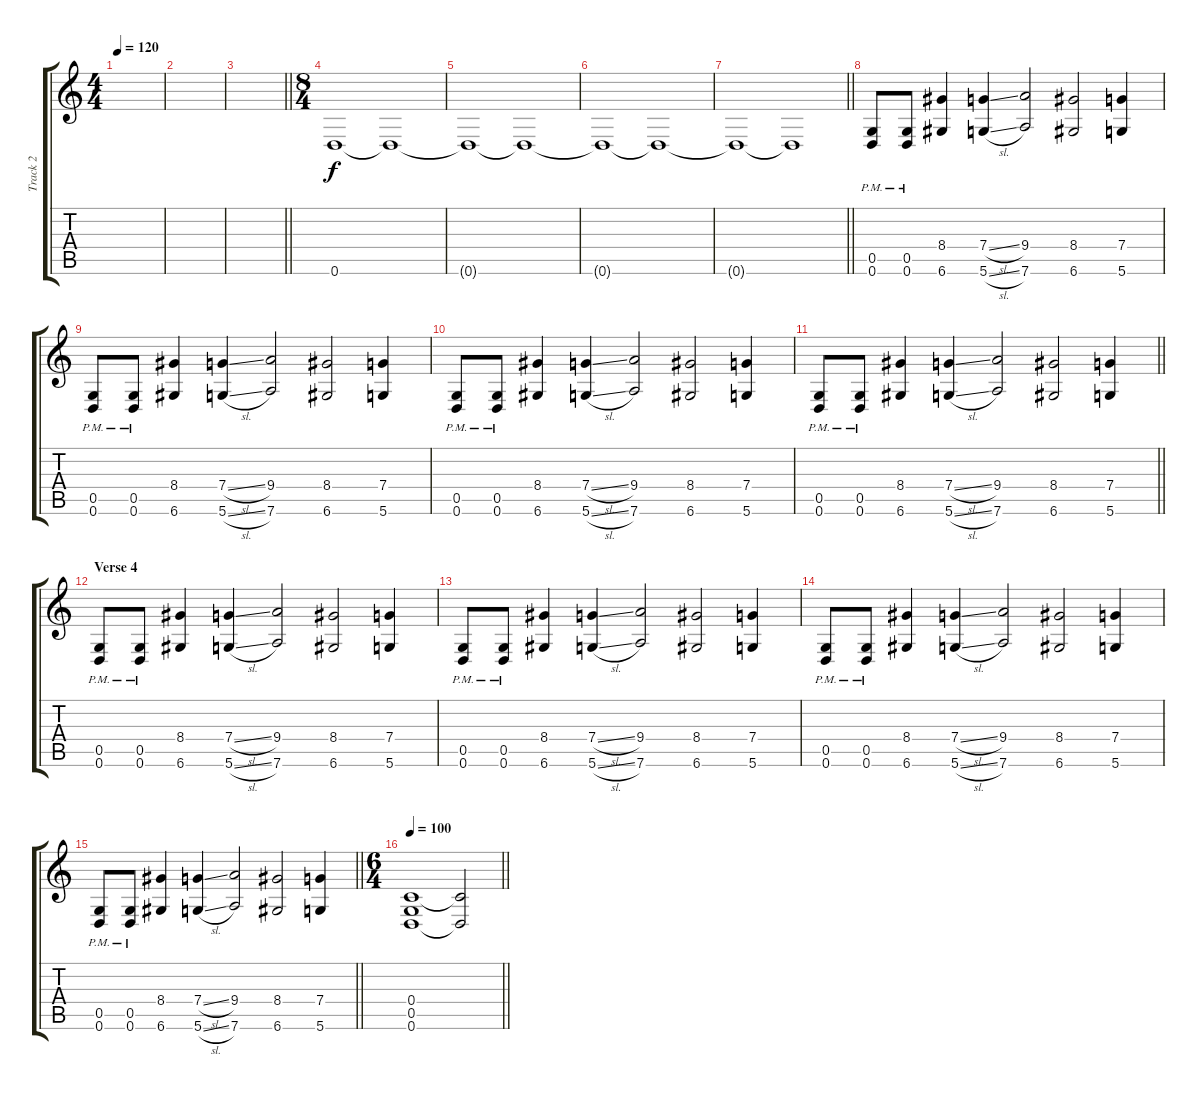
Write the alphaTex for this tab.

\track ("Track 2" "Track 2") {instrument distortionguitar}
\staff {score tabs}
\tuning (D4 A3 F3 C3 G2 D2) {hide}
\ts (4 4)
\tempo 120
\clef g2
\ks c
|
|
\barLineRight lightlight
|
\ts (8 4)
\section ("" "")
0.6.1 0.6{t}.1 |
0.6{t}.1 0.6{t}.1 |
0.6{t}.1 0.6{t}.1 |
\barLineRight lightlight
0.6{t}.1 0.6{t}.1 |
\section ("" "")
(0.5{pm} 0.6{pm}).8 (0.5{pm} 0.6{pm}).8 (8.4 6.6).4 (7.4{sl} 5.6{sl}).4 (9.4 7.6).2 (8.4 6.6).2 (7.4 5.6).4 |
(0.5{pm} 0.6{pm}).8 (0.5{pm} 0.6{pm}).8 (8.4 6.6).4 (7.4{sl} 5.6{sl}).4 (9.4 7.6).2 (8.4 6.6).2 (7.4 5.6).4 |
(0.5{pm} 0.6{pm}).8 (0.5{pm} 0.6{pm}).8 (8.4 6.6).4 (7.4{sl} 5.6{sl}).4 (9.4 7.6).2 (8.4 6.6).2 (7.4 5.6).4 |
\barLineRight lightlight
(0.5{pm} 0.6{pm}).8 (0.5{pm} 0.6{pm}).8 (8.4 6.6).4 (7.4{sl} 5.6{sl}).4 (9.4 7.6).2 (8.4 6.6).2 (7.4 5.6).4 |
\section ("" "Verse 4")
(0.5{pm} 0.6{pm}).8 (0.5{pm} 0.6{pm}).8 (8.4 6.6).4 (7.4{sl} 5.6{sl}).4 (9.4 7.6).2 (8.4 6.6).2 (7.4 5.6).4 |
(0.5{pm} 0.6{pm}).8 (0.5{pm} 0.6{pm}).8 (8.4 6.6).4 (7.4{sl} 5.6{sl}).4 (9.4 7.6).2 (8.4 6.6).2 (7.4 5.6).4 |
(0.5{pm} 0.6{pm}).8 (0.5{pm} 0.6{pm}).8 (8.4 6.6).4 (7.4{sl} 5.6{sl}).4 (9.4 7.6).2 (8.4 6.6).2 (7.4 5.6).4 |
\barLineRight lightlight
(0.5{pm} 0.6{pm}).8 (0.5{pm} 0.6{pm}).8 (8.4 6.6).4 (7.4{sl} 5.6{sl}).4 (9.4 7.6).2 (8.4 6.6).2 (7.4 5.6).4 |
\ts (6 4)
\tempo 100
\barLineRight lightlight
(0.4 0.5 0.6).1 (0.4{t} 0.6{t}).2
